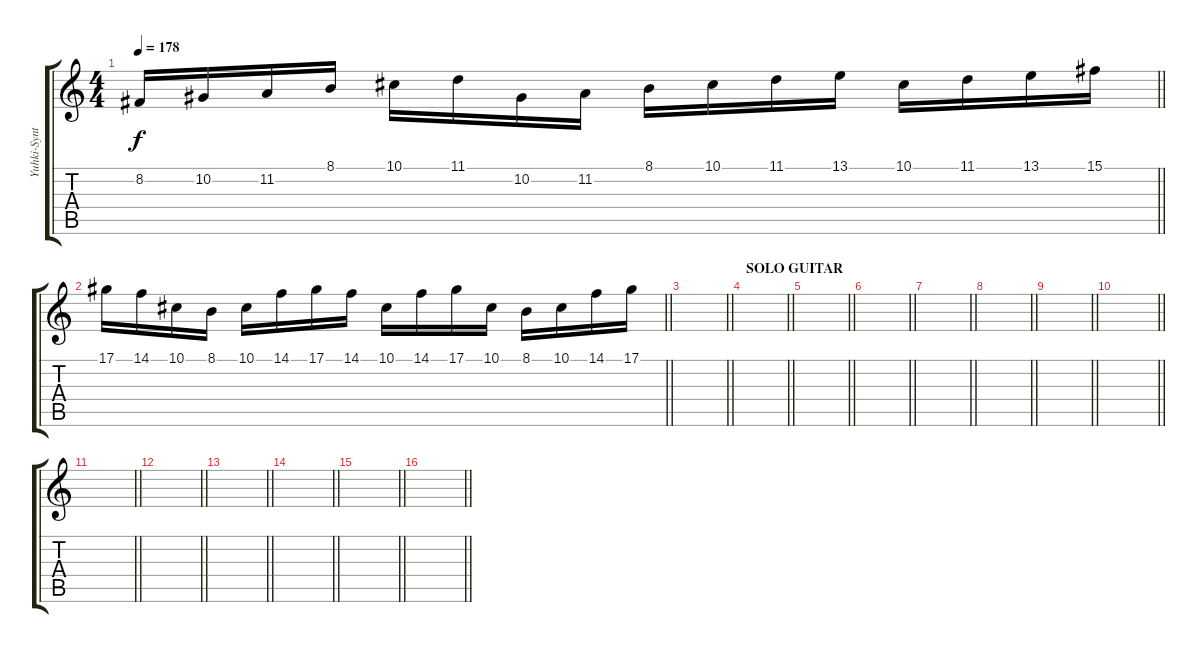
\track ("Yuhki-Synth Lead" "Yuhki-Synt") {instrument lead2sawtooth}
\staff {score tabs}
\tuning (Eb4 Bb3 Gb3 Db3 Ab2 Eb2) {hide}
\ts (4 4)
\tempo 178
\clef g2
\barLineRight lightlight
\ks c
8.2.16{dy f} 10.2.16 11.2.16 8.1.16 10.1.16 11.1.16 10.2.16 11.2.16 8.1.16 10.1.16 11.1.16 13.1.16 10.1.16 11.1.16 13.1.16 15.1.16 |
\barLineRight lightlight
17.1.16 14.1.16 10.1.16 8.1.16 10.1.16 14.1.16 17.1.16 14.1.16 10.1.16 14.1.16 17.1.16 10.1.16 8.1.16 10.1.16 14.1.16 17.1.16 |
\barLineRight lightlight
|
\section ("" "SOLO GUITAR")
\barLineRight lightlight
|
\barLineRight lightlight
|
\barLineRight lightlight
|
\barLineRight lightlight
|
\barLineRight lightlight
|
\barLineRight lightlight
|
\barLineRight lightlight
|
\barLineRight lightlight
|
\barLineRight lightlight
|
\barLineRight lightlight
|
\barLineRight lightlight
|
\barLineRight lightlight
|
\barLineRight lightlight
